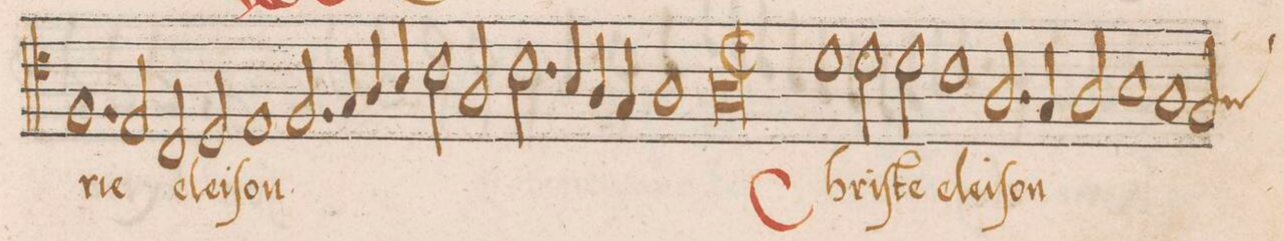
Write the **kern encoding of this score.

**kern	**text
*I"ALTVS	*
*clefC4	*
*k[]	*
*met(C|)	*
*M2/1	*
1.F	-ri-
=10-	=10-
2E/	-e
2C/	e-
2D/	-lei-
=11-	=11-
1E	-ſon
2.F/	.
4G/	.
=12-	=12-
4A/	.
4B/	.
2c\	.
2A/	.
2.c\	.
=13-	=13-
4B/	.
4A/	.
4G/	.
1A	.
=14-	=14-
0A;>	.
=15-	=15-
1d	Chri-
2d\	-ſte
2d\	e-
=16-	=16-
1c	-lei-
2.A/	-ſon
4G/	.
=17-	=17-
2A/	.
1B	.
1A\	.
=18-	=18-
*custos:A	*
2G/	.
*-	*-
